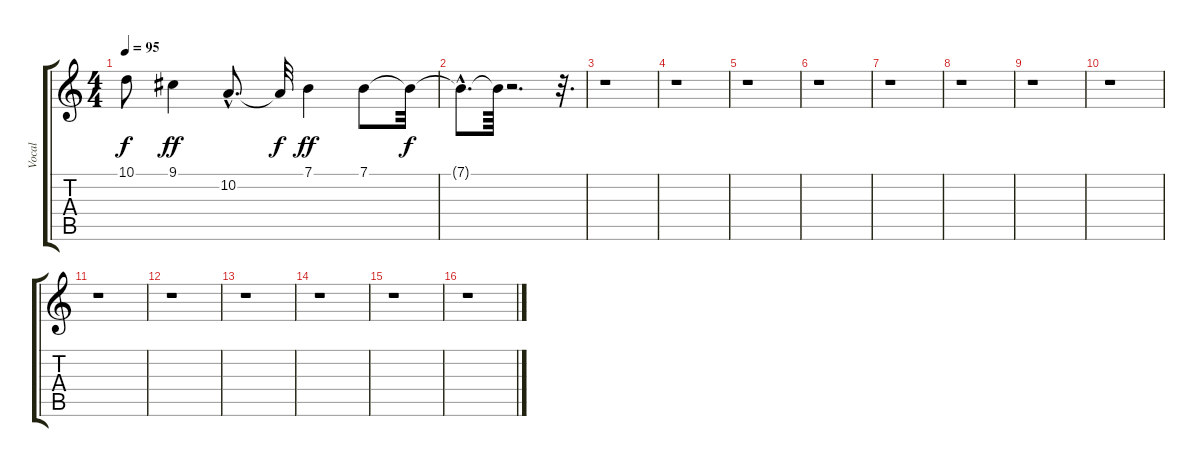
\track ("Vocal" "Vocal") {instrument drawbarorgan}
\staff {score tabs}
\tuning (E4 B3 G3 D3 A2 E2) {hide}
\ts (4 4)
\tempo 95
\clef g2
\ks c
10.1{t}.8{dy f} 9.1.4{dy ff} 10.2{hac}.8{d} 10.2{t}.32{dy f} 7.1.4{dy ff} 7.1.8 7.1{t}.32{dy f} |
7.1{hac t}.8{d} 7.1{t}.64 r.2{d} r.32{d} |
r.1 |
r.1 |
r.1 |
r.1 |
r.1 |
r.1 |
r.1 |
r.1 |
r.1 |
r.1 |
r.1 |
r.1 |
r.1 |
r.1
